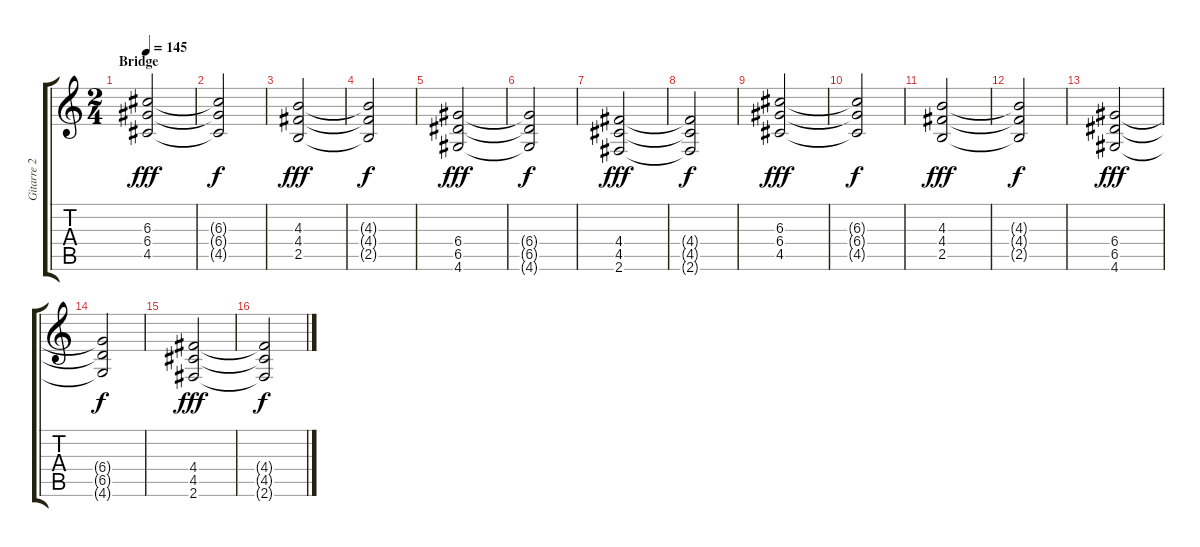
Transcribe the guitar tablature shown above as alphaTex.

\track ("Gitarre 2 - Farin Urlaub" "Gitarre 2 ") {instrument distortionguitar}
\staff {score tabs}
\tuning (E4 B3 G3 D3 A2 E2) {hide}
\ts (2 4)
\section ("" "Bridge")
\tempo 145
\clef g2
\ks c
(6.3 6.4 4.5).2{dy fff} |
(6.3{t} 6.4{t} 4.5{t}).2{dy f} |
(4.3 4.4 2.5).2{dy fff} |
(4.3{t} 4.4{t} 2.5{t}).2{dy f} |
(6.4 6.5 4.6).2{dy fff} |
(6.4{t} 6.5{t} 4.6{t}).2{dy f} |
(4.4 4.5 2.6).2{dy fff} |
(4.4{t} 4.5{t} 2.6{t}).2{dy f} |
(6.3 6.4 4.5).2{dy fff} |
(6.3{t} 6.4{t} 4.5{t}).2{dy f} |
(4.3 4.4 2.5).2{dy fff} |
(4.3{t} 4.4{t} 2.5{t}).2{dy f} |
(6.4 6.5 4.6).2{dy fff} |
(6.4{t} 6.5{t} 4.6{t}).2{dy f} |
(4.4 4.5 2.6).2{dy fff} |
(4.4{t} 4.5{t} 2.6{t}).2{dy f}
